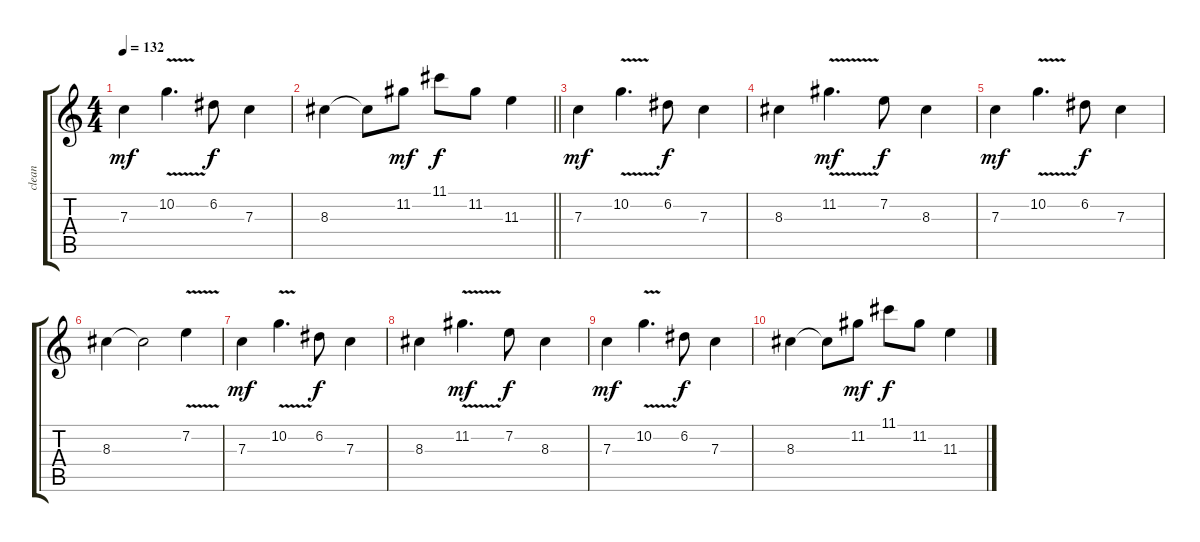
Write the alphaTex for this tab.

\track ("clean" "clean") {instrument electricguitarjazz}
\staff {score tabs}
\tuning (D4 A3 F3 C3 G2 C2) {hide}
\ts (4 4)
\tempo 132
\clef g2
\ks c
7.3.4{dy mf} 10.2{v}.4{d} 6.2.8{dy f} 7.3.4 |
\barLineRight lightlight
8.3.4 8.3{t}.8 11.2.8{dy mf} 11.1.8{dy f} 11.2.8 11.3.4 |
7.3.4{dy mf} 10.2{v}.4{d} 6.2.8{dy f} 7.3.4 |
8.3.4 11.2{v}.4{d dy mf} 7.2.8{dy f} 8.3.4 |
7.3.4{dy mf} 10.2{v}.4{d} 6.2.8{dy f} 7.3.4 |
8.3.4 8.3{t}.2 7.2{v}.4 |
7.3.4{dy mf} 10.2{v}.4{d} 6.2.8{dy f} 7.3.4 |
8.3.4 11.2{v}.4{d dy mf} 7.2.8{dy f} 8.3.4 |
7.3.4{dy mf} 10.2{v}.4{d} 6.2.8{dy f} 7.3.4 |
8.3.4 8.3{t}.8 11.2.8{dy mf} 11.1.8{dy f} 11.2.8 11.3.4
